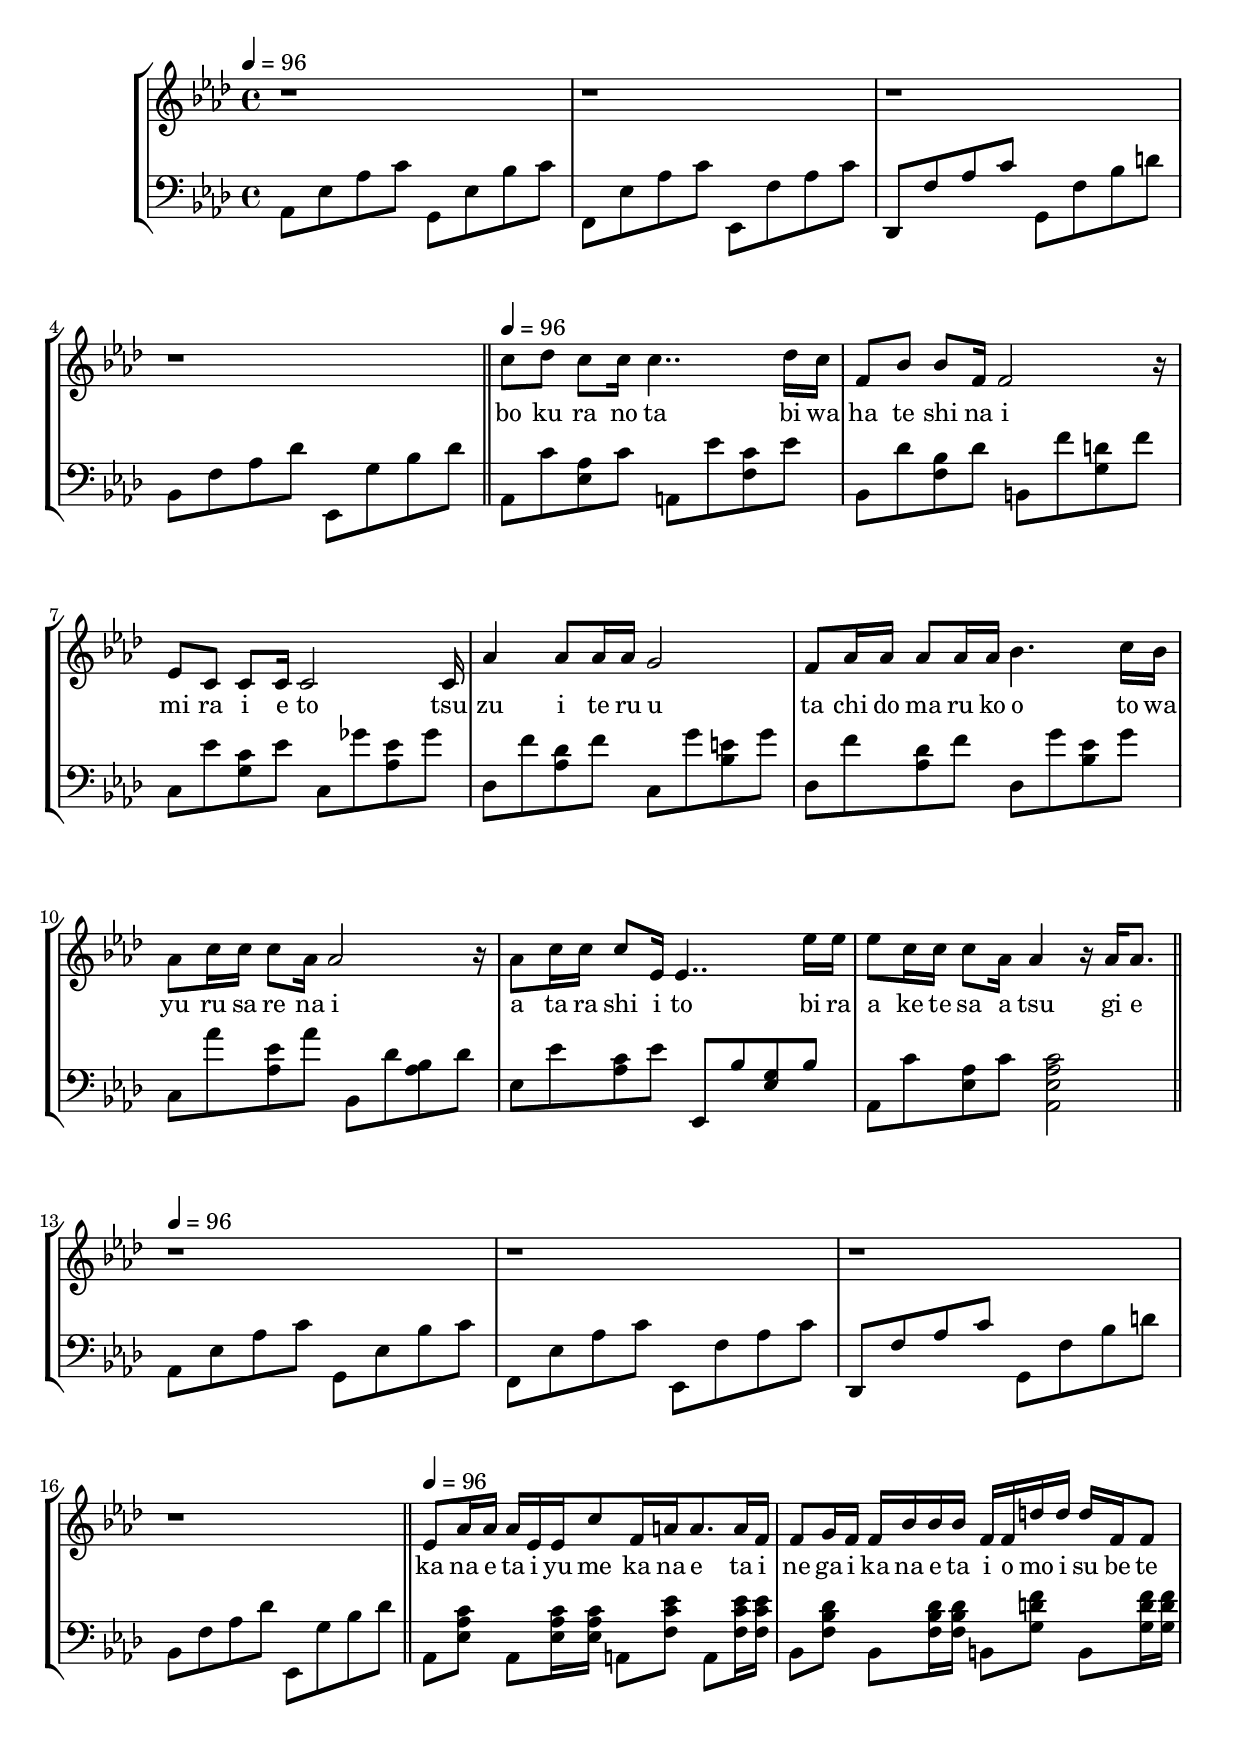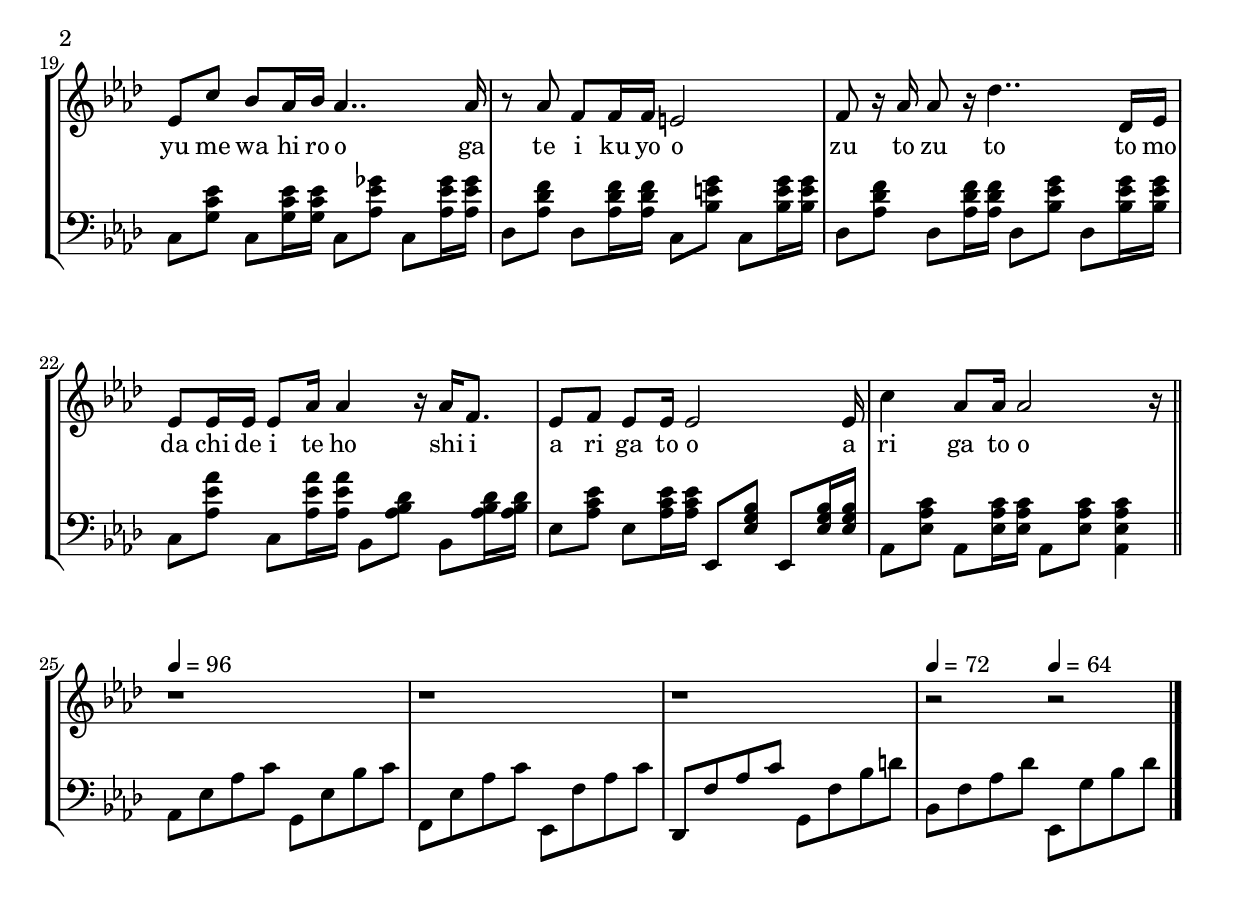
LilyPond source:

\version "2.12.1"

\header {
	 title = \markup \center-column {}
	 composer = \markup \center-column {}
}
melody = {

	\key aes \major
	\tempo 4 = 96
	\clef treble
	\time 4/4
		\key aes \major
	\tempo 4 = 96
	\clef treble
 r1  r1  r1  r1 
	c''8 des''8 c''8 c''16 c''4.. des''16 c''16 f'8 bes'8 bes'8 f'16 f'2 r16 ees'8 c'8 c'8 c'16 c'2 c'16 aes'4 aes'8 aes'16 aes'16 g'2 f'8 aes'16 aes'16 aes'8 aes'16 aes'16 bes'4. c''16 bes'16 aes'8 c''16 c''16 c''8 aes'16 aes'2 r16 aes'8 c''16 c''16 c''8 ees'16 ees'4.. ees''16 ees''16 ees''8 c''16 c''16 c''8 aes'16 aes'4 r16 aes'16 aes'8. 
		\tempo 4 = 96
	\clef treble
 r1  r1  r1  r1 
	ees'8 aes'16 aes'16 aes'16 ees'16 ees'16 c''8 f'16 a'16 a'8. a'16 f'16 f'8 g'16 f'16 f'16 bes'16 bes'16 bes'16 f'16 f'16 d''16 d''16 d''16 f'16 f'8 ees'8 c''8 bes'8 aes'16 bes'16 aes'4.. aes'16 r8 aes'8 f'8 f'16 f'16 e'2 f'8 r16 aes'16 aes'8 r16 des''4.. des'16 ees'16 ees'8 ees'16 ees'16 ees'8 aes'16 aes'4 r16 aes'16 f'8. ees'8 f'8 ees'8 ees'16 ees'2 ees'16 c''4 aes'8 aes'16 aes'2 r16 
		\tempo 4 = 96
	\clef treble
 r1  r1  r1  \tempo 4 = 72 r2 \tempo 4 = 64 r2 \bar "|."}
text = \lyricmode {

	

	bo ku ra no ta bi wa ha te shi na i mi ra i e to tsu zu i te ru u ta chi do ma ru ko o to wa yu ru sa re na i a ta ra shi i to bi ra a ke te sa a tsu gi e 

	

	ka na e ta i yu me ka na e ta i ne ga i ka na e ta i o mo i su be te yu me wa hi ro o ga te i ku yo o zu to zu to to mo da chi de i te ho shi i a ri ga to o a ri ga to o 

	
}
upper = {

	\tempo 4 = 96
	\key aes \major
	\time 4/4
	\clef bass
	aes,8 ees8 aes8 c'8
g,8 ees8 bes8 c'8
f,8 ees8 aes8 c'8
ees,8 f8 aes8 c'8
des,8 f8 aes8 c'8
g,8 f8 bes8 d'8
bes,8 f8 aes8 des'8
ees,8 g8 bes8 des'8

	  \bar "||" 
	\tempo 4 = 96
	\clef bass
	aes,8 c' <ees aes> c'
a,8 ees' <f c'> ees'
bes,8 des' <f bes> des'
b,8 f' <g d'> f'
c8 ees' <g c'> ees'
c8 ges' <aes ees'> ges'
des8 f' <aes des'> f'
c8 g' <bes e'> g'
des8 f' <aes des'> f'
des8 g' <bes ees'> g'
c8 aes' <aes ees'> aes'
bes,8 des' <aes bes> des'
ees8 ees' <aes c'> ees'
ees,8 bes <ees g> bes
aes,8 c' <ees aes> c'
<aes, ees aes c'>2

	  \bar "||" 
	\tempo 4 = 96
	\clef bass
	aes,8 ees8 aes8 c'8
g,8 ees8 bes8 c'8
f,8 ees8 aes8 c'8
ees,8 f8 aes8 c'8
des,8 f8 aes8 c'8
g,8 f8 bes8 d'8
bes,8 f8 aes8 des'8
ees,8 g8 bes8 des'8

	  \bar "||" 
	\tempo 4 = 96
	\clef bass
	aes,8 <ees aes c'> aes, <ees aes c'>16 <ees aes c'>
a,8 <f c' ees'> a, <f c' ees'>16 <f c' ees'>
bes,8 <f bes des'> bes, <f bes des'>16 <f bes des'>
b,8 <g d' f'> b, <g d' f'>16 <g d' f'>
c8 <g c' ees'> c <g c' ees'>16 <g c' ees'>
c8 <aes ees' ges'> c <aes ees' ges'>16 <aes ees' ges'>
des8 <aes des' f'> des <aes des' f'>16 <aes des' f'>
c8 <bes e' g'> c <bes e' g'>16 <bes e' g'>
des8 <aes des' f'> des <aes des' f'>16 <aes des' f'>
des8 <bes ees' g'> des <bes ees' g'>16 <bes ees' g'>
c8 <aes ees' aes'> c <aes ees' aes'>16 <aes ees' aes'>
bes,8 <aes bes des'> bes, <aes bes des'>16 <aes bes des'>
ees8 <aes c' ees'> ees <aes c' ees'>16 <aes c' ees'>
ees,8 <ees g bes> ees, <ees g bes>16 <ees g bes>
aes,8 <ees aes c'> aes, <ees aes c'>16 <ees aes c'>
aes,8 <ees aes c'>8 <aes, ees aes c'>4

	  \bar "||" 
	\tempo 4 = 96
	\clef bass
	aes,8 ees8 aes8 c'8
g,8 ees8 bes8 c'8
f,8 ees8 aes8 c'8
ees,8 f8 aes8 c'8
des,8 f8 aes8 c'8
g,8 f8 bes8 d'8
bes,8 f8 aes8 des'8
ees,8 g8 bes8 des'8

	 \bar "|."}
lower = {

	\tempo 4 = 96
	\key aes \major
	\time 4/4
	\clef bass
	aes,16 ees aes c' aes, ees aes c'
g,16 ees bes c' g, ees bes c'
f,16 ees aes c' f, ees aes c'
ees,16 f aes c' ees, f aes c'
des,16 f aes c' des, f aes c'
g,16 f bes d' g, f bes d'
bes,16 f aes des' bes, f aes des'
ees,16 g bes des' ees, g bes des'

	  \bar "||" 
	\tempo 4 = 96
	\clef bass
	aes,4 <ees aes c'>4
a,4 <f c' ees'>4
bes,4 <f bes des'>4
b,4 <g d' f'>4
c4 <g c' ees'>4
c4 <aes ees' ges'>4
des4 <aes des' f'>4
c4 <bes e' g'>4
des4 <aes des' f'>4
des4 <bes ees' g'>4
c4 <aes ees' aes'>4
bes,4 <aes bes des'>4
ees4 <aes c' ees'>4
ees,4 <ees g bes>4
aes,4 <ees aes c'>4
<aes, ees aes c'>2

	  \bar "||" 
	\tempo 4 = 96
	\clef bass
	aes,16 ees aes c' aes, ees aes c'
g,16 ees bes c' g, ees bes c'
f,16 ees aes c' f, ees aes c'
ees,16 f aes c' ees, f aes c'
des,16 f aes c' des, f aes c'
g,16 f bes d' g, f bes d'
bes,16 f aes des' bes, f aes des'
ees,16 g bes des' ees, g bes des'

	  \bar "||" 
	\tempo 4 = 96
	\clef bass
	aes,4.aes,8
a,4.a,8
bes,4.bes,8
b,4.b,8
c4.c8
c4.c8
des4.des8
c4.c8
des4.des8
des4.des8
c4.c8
bes,4.bes,8
ees4.ees8
ees,4.ees,8
aes,4.aes,8
aes,2

	  \bar "||" 
	\tempo 4 = 96
	\clef bass
	aes,16 c' <ees aes> c' aes, c' <ees aes> c'
g,16 c' <ees bes> c' g, c' <ees bes> c'
f,16 c' <ees aes> c' f, c' <ees aes> c'
ees,16 c' <f aes> c' ees, c' <f aes> c'
des,16 c' <f aes> c' des, c' <f aes> c'
g,16 d' <f bes> d' g, d' <f bes> d'
bes,16 des' <f aes> des' bes, des' <f aes> des'
ees,16 des' <g bes> des' ees, des' <g bes> des'

	 \bar "|."}
\score {
	<<
		 \new StaffGroup <<
		 \new Voice = "one" { \melody }
		 \new Lyrics \lyricsto "one" \text
			 \new Staff {\upper}
		 >>
	>>
	\layout {
		\context {
			\Voice
			\remove Note_heads_engraver
			\consists Completion_heads_engraver
		}
	}
	\midi {
	\context {
		\Score
		 tempoWholesPerMinute = #(ly:make-moment 120 4)
	}
	}
}
